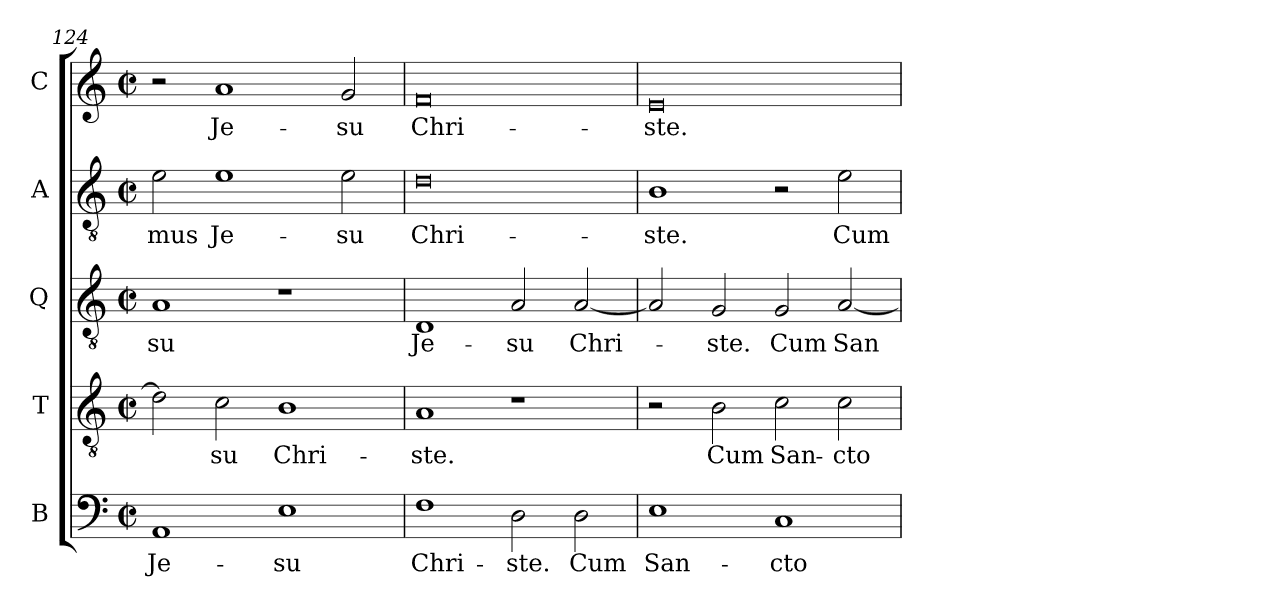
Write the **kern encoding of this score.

**kern	**text	**kern	**text	**kern	**text	**kern	**text	**kern	**text
*part5	*part5	*part4	*part4	*part3	*part3	*part2	*part2	*part1	*part1
*staff5	*staff5	*staff4	*staff4	*staff3	*staff3	*staff2	*staff2	*staff1	*staff1
*I"B	*	*I"T	*	*I"Q	*	*I"A	*	*I"C	*
*I'B	*	*I'T	*	*I'Q	*	*I'A	*	*I'C	*
*clefF4	*	*clefGv2	*	*clefGv2	*	*clefGv2	*	*clefG2	*
*M2/2	*	*M2/2	*	*M2/2	*	*M2/2	*	*M2/2	*
*met(c|)	*	*met(c|)	*	*met(c|)	*	*met(c|)	*	*met(c|)	*
=124	=124	=124	=124	=124	=124	=124	=124	=124	=124
!	!LO:LY:b:cj	!	!	!	!LO:LY:b:cj	!	!LO:LY:b:cj	!	!
1AA	Je-	2d\]	.	1A	-su	2e\	-mus	2r	.
!	!	!	!LO:LY:b:cj	!	!	!	!LO:LY:b:cj	!	!LO:LY:b:cj
.	.	2c\	-su	.	.	1e	Je-	1a	Je-
!	!LO:LY:b:cj	!	!LO:LY:b:cj	!	!	!	!	!	!
1E	-su	1B	Chri-	1r	.	.	.	.	.
!	!	!	!	!	!	!	!LO:LY:b:cj	!	!LO:LY:b:cj
.	.	.	.	.	.	2e\	-su	2g/	-su
!!LO:LB:g=z
=125	=125	=125	=125	=125	=125	=125	=125	=125	=125
!	!LO:LY:b:cj	!	!LO:LY:b:cj	!	!LO:LY:b:cj	!	!LO:LY:b:cj	!	!LO:LY:b:cj
1F	Chri-	1A	-ste.	1D	Je-	0d	Chri-	0f	Chri-
!	!LO:LY:b:cj	!	!	!	!LO:LY:b:cj	!	!	!	!
2D\	-ste.	1r	.	2A/	-su	.	.	.	.
!	!LO:LY:b:cj	!	!	!	!LO:LY:b:cj	!	!	!	!
2D\	Cum	.	.	[<2A/	Chri-	.	.	.	.
=126	=126	=126	=126	=126	=126	=126	=126	=126	=126
!	!LO:LY:b:cj	!	!	!	!	!	!LO:LY:b:cj	!	!LO:LY:b:cj
1E	San-	2r	.	2A/]	.	1B	-ste.	0e	-ste.
!	!	!	!LO:LY:b:cj	!	!LO:LY:b:cj	!	!	!	!
.	.	2B\	Cum	2G/	-ste.	.	.	.	.
!	!LO:LY:b:cj	!	!LO:LY:b:cj	!	!LO:LY:b:cj	!	!	!	!
1C	-cto	2c\	San-	2G/	Cum	2r	.	.	.
!	!	!	!LO:LY:b:cj	!	!LO:LY:b:cj	!	!LO:LY:b:cj	!	!
.	.	2c\	-cto	[<2A/	San-	2e\	Cum	.	.
=	=	=	=	=	=	=	=	=	=
*-	*-	*-	*-	*-	*-	*-	*-	*-	*-
